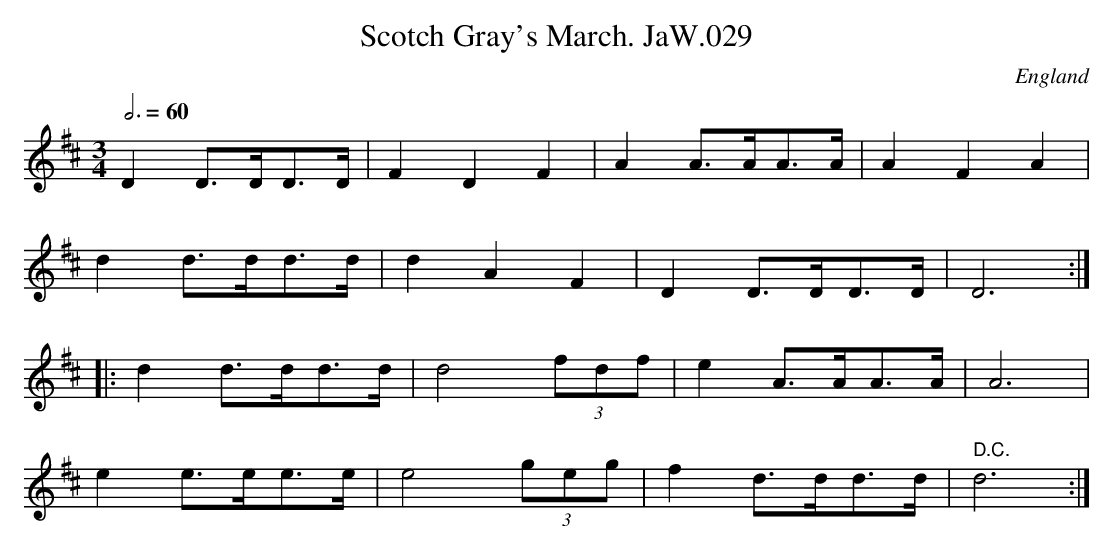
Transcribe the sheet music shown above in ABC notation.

X:1
T:Scotch Gray's March. JaW.029
M:3/4
L:1/8
Q:3/4=60
O:England
K:D major
D2D>DD>D|F2D2F2|A2A>AA>A|A2F2A2|!
d2d>dd>d|d2A2F2|D2D>DD>D|D6:|!
|:d2d>dd>d|d4 (3fdf |e2A>AA>A|A6|!
e2e>ee>e|e4 (3geg |f2d>dd>d|" D.C."d6:|
